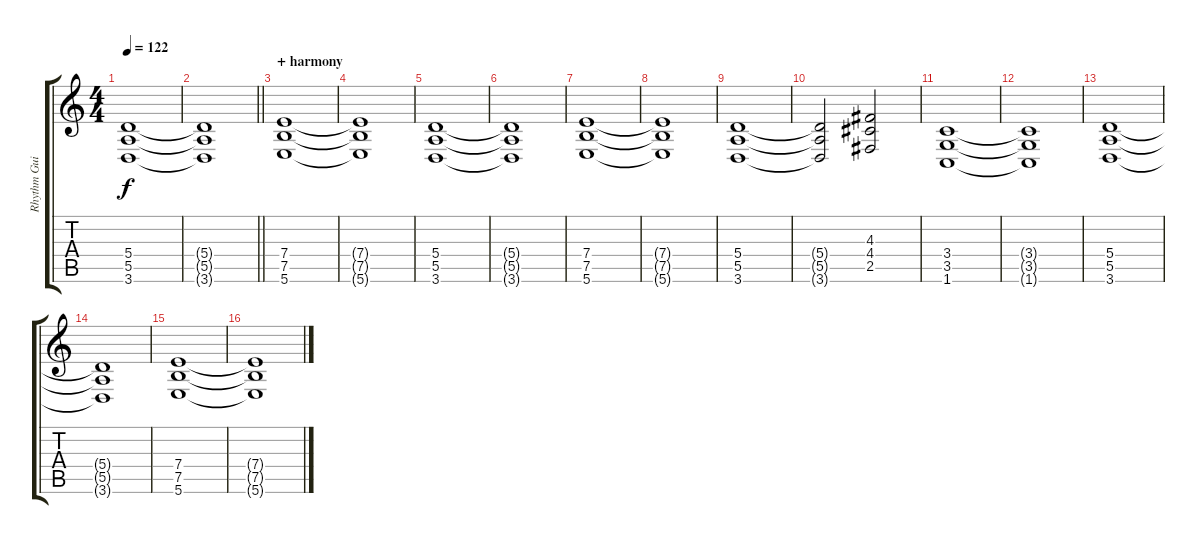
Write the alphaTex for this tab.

\track ("Rhythm Guitar" "Rhythm Gui") {instrument distortionguitar}
\staff {score tabs}
\tuning (B3 Gb3 D3 A2 E2 B1) {hide}
\ts (4 4)
\tempo 122
\clef g2
\ks c
(5.4 5.5 3.6).1{dy f} |
\barLineRight lightlight
(5.4{t} 5.5{t} 3.6{t}).1 |
\section ("" "+ harmony")
(7.4 7.5 5.6).1 |
(7.4{t} 7.5{t} 5.6{t}).1 |
(5.4 5.5 3.6).1 |
(5.4{t} 5.5{t} 3.6{t}).1 |
(7.4 7.5 5.6).1 |
(7.4{t} 7.5{t} 5.6{t}).1 |
(5.4 5.5 3.6).1 |
(5.4{t} 5.5{t} 3.6{t}).2 (4.3 4.4 2.5).2 |
(3.4 3.5 1.6).1 |
(3.4{t} 3.5{t} 1.6{t}).1 |
(5.4 5.5 3.6).1 |
(5.4{t} 5.5{t} 3.6{t}).1 |
(7.4 7.5 5.6).1 |
(7.4{t} 7.5{t} 5.6{t}).1
